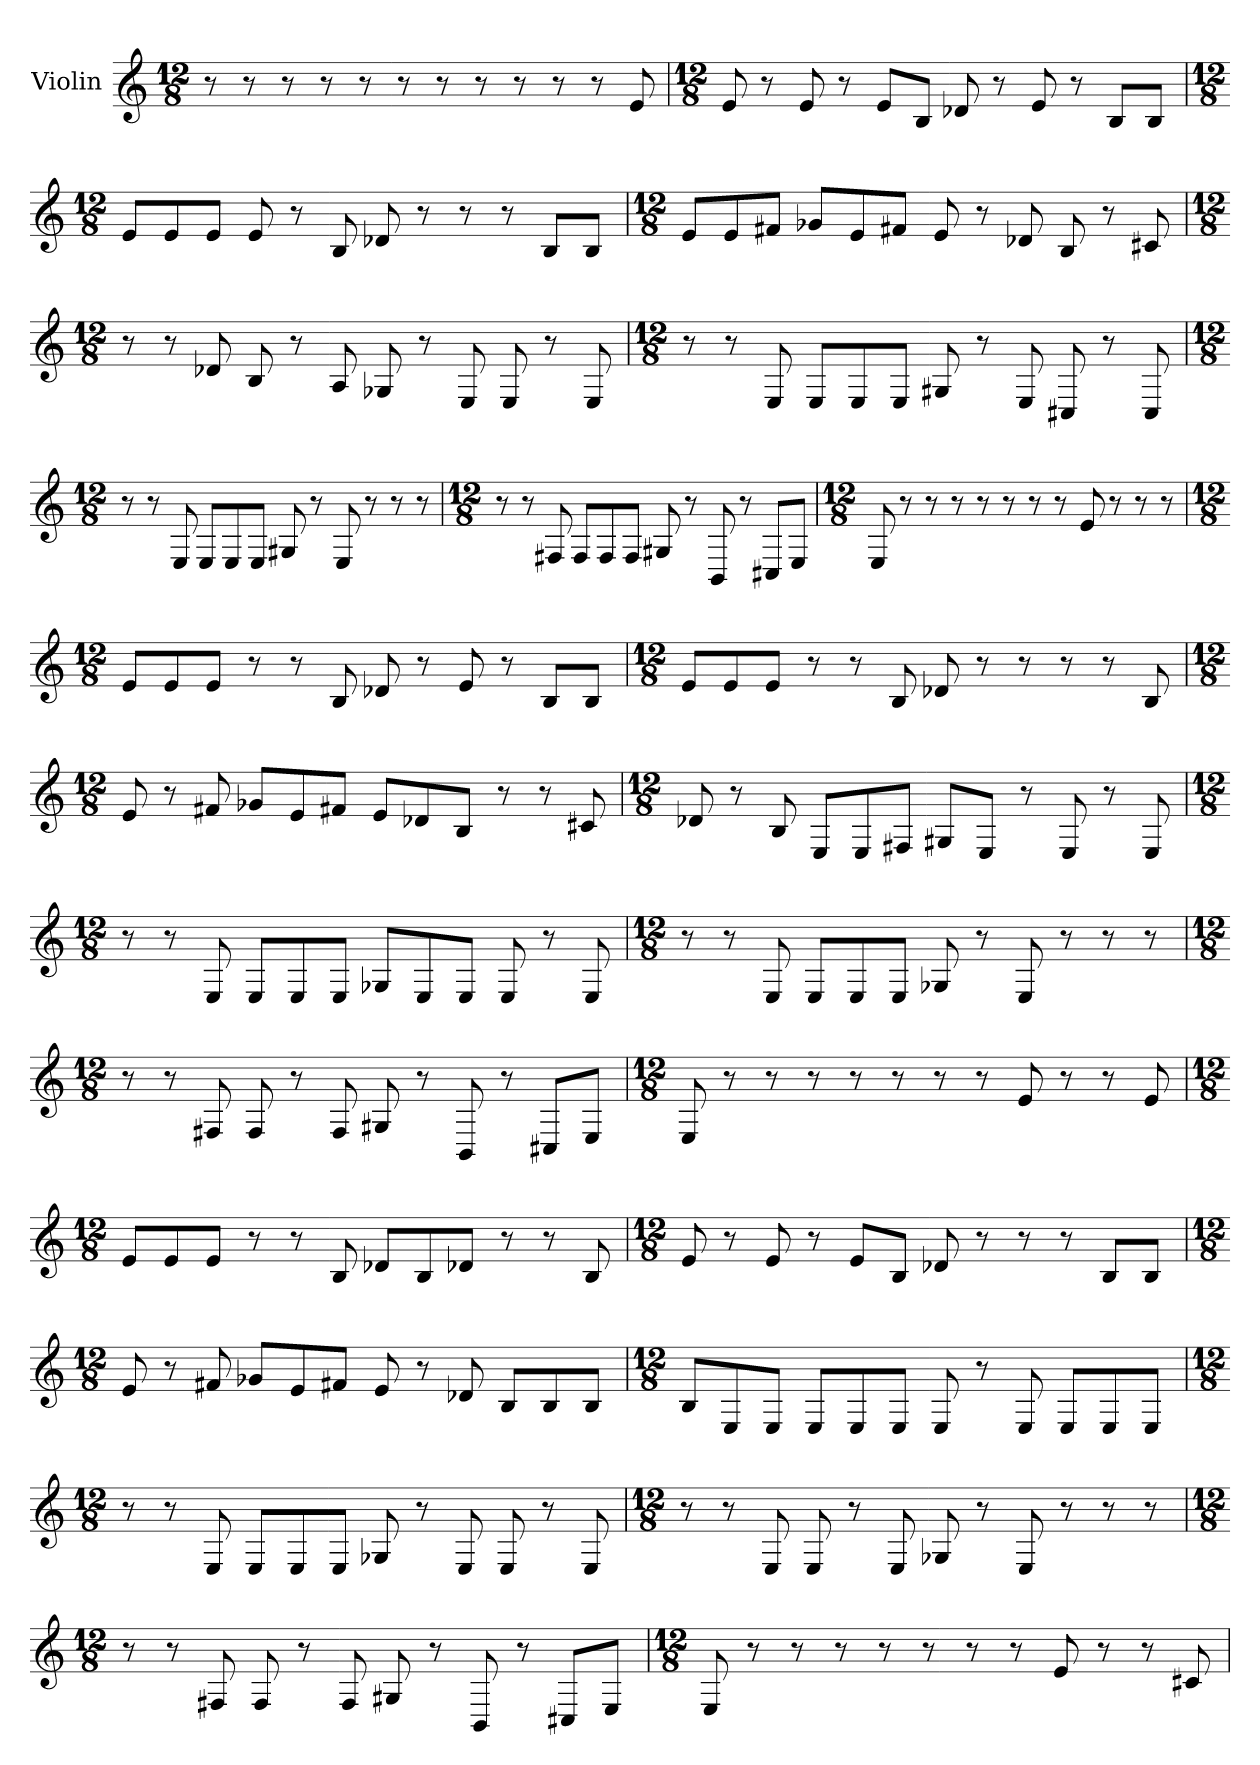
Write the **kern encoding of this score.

**kern
*part1
*staff1
*I"Violin
*I'Vln
*M12/8
=
8r
8r
8r
8r
8r
8r
8r
8r
8r
8r
8r
8e
=
*M12/8
8e
8r
8e
8r
8eL
8BJ
8d-X
8r
8e
8r
8BL
8BJ
=
*M12/8
8eL
8e
8eJ
8e
8r
8B
8d-X
8r
8r
8r
8BL
8BJ
=
*M12/8
8eL
8e
8f#XJ
8g-XL
8e
8f#XJ
8e
8r
8d-X
8B
8r
8c#X
=
*M12/8
8r
8r
8d-X
8B
8r
8A
8G-X
8r
8E
8E
8r
8E
=
*M12/8
8r
8r
8E
8EL
8E
8EJ
8G#X
8r
8E
8C#X
8r
8C#
=
*M12/8
8r
8r
8E
8EL
8E
8EJ
8G#X
8r
8E
8r
8r
8r
=
*M12/8
8r
8r
8F#X
8F#L
8F#
8F#J
8G#X
8r
8BB
8r
8C#XL
8EJ
=
*M12/8
8E
8r
8r
8r
8r
8r
8r
8r
8e
8r
8r
8r
=
*M12/8
8eL
8e
8eJ
8r
8r
8B
8d-X
8r
8e
8r
8BL
8BJ
=
*M12/8
8eL
8e
8eJ
8r
8r
8B
8d-X
8r
8r
8r
8r
8B
=
*M12/8
8e
8r
8f#X
8g-XL
8e
8f#XJ
8eL
8d-X
8BJ
8r
8r
8c#X
=
*M12/8
8d-X
8r
8B
8EL
8E
8F#XJ
8G#XL
8EJ
8r
8E
8r
8E
=
*M12/8
8r
8r
8E
8EL
8E
8EJ
8G-XL
8E
8EJ
8E
8r
8E
=
*M12/8
8r
8r
8E
8EL
8E
8EJ
8G-X
8r
8E
8r
8r
8r
=
*M12/8
8r
8r
8F#X
8F#
8r
8F#
8G#X
8r
8BB
8r
8C#XL
8EJ
=
*M12/8
8E
8r
8r
8r
8r
8r
8r
8r
8e
8r
8r
8e
=
*M12/8
8eL
8e
8eJ
8r
8r
8B
8d-XL
8B
8d-XJ
8r
8r
8B
=
*M12/8
8e
8r
8e
8r
8eL
8BJ
8d-X
8r
8r
8r
8BL
8BJ
=
*M12/8
8e
8r
8f#X
8g-XL
8e
8f#XJ
8e
8r
8d-X
8BL
8B
8BJ
=
*M12/8
8BL
8E
8EJ
8EL
8E
8EJ
8E
8r
8E
8EL
8E
8EJ
=
*M12/8
8r
8r
8E
8EL
8E
8EJ
8G-X
8r
8E
8E
8r
8E
=
*M12/8
8r
8r
8E
8E
8r
8E
8G-X
8r
8E
8r
8r
8r
=
*M12/8
8r
8r
8F#X
8F#
8r
8F#
8G#X
8r
8BB
8r
8C#XL
8EJ
=
*M12/8
8E
8r
8r
8r
8r
8r
8r
8r
8e
8r
8r
8c#X
=
*-
